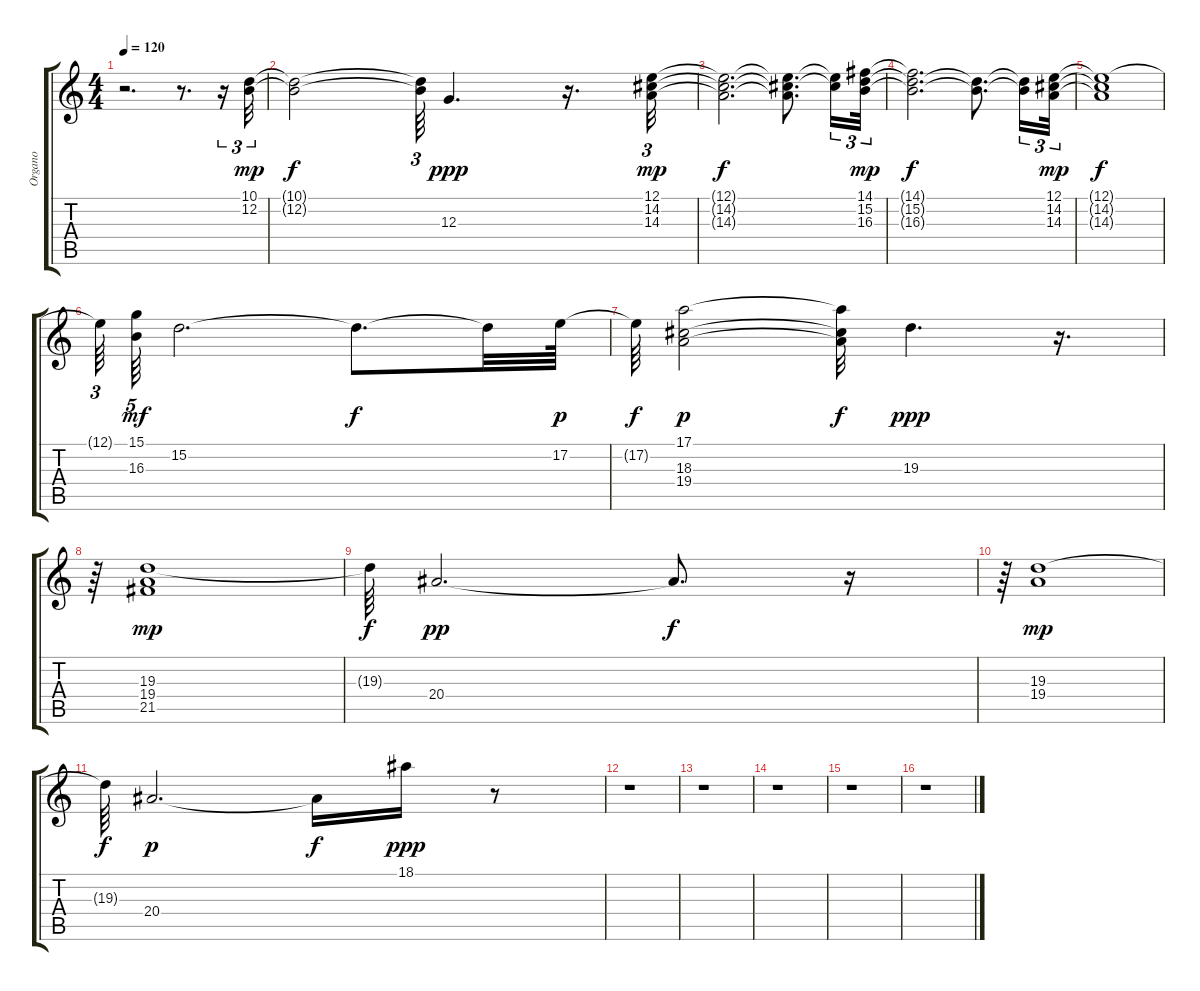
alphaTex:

\track ("Organo" "Organo") {instrument rockorgan}
\staff {score tabs}
\tuning (E4 B3 G3 D3 A2 E2) {hide}
\ts (4 4)
\tempo 120
\clef g2
\ks c
r.2{d dy p} r.8{d} r.16{tu (3 2)} (10.1 12.2).32{tu (3 2) dy mp} |
(10.1{t} 12.2{t}).2{dy f} (10.1{t} 12.2{t}).64{tu (3 2)} 12.3.4{d dy ppp} r.16{d} (12.1 14.2 14.3).32{tu (3 2) dy mp} |
(12.1{t} 14.2{t} 14.3{t}).2{d dy f} (12.1{t} 14.2{t} 14.3{t}).8{d} (12.1{t} 14.2{t}).16{tu (3 2)} (14.1 15.2 16.3).32{tu (3 2) dy mp} |
(14.1{t} 15.2{t} 16.3{t}).2{d dy f} (15.2{t} 16.3{t}).8{d} (15.2{t} 16.3{t}).16{tu (3 2)} (12.1 14.2 14.3).32{tu (3 2) dy mp} |
(12.1{t} 14.2{t} 14.3{t}).1{dy f} |
12.1{t}.64{tu (3 2)} (15.1 16.3).64{tu (5 4) dy mf} 15.2.2{d} 15.2{t}.8{d dy f} 15.2{t}.32 17.2.64{dy p} |
17.2{t}.64{dy f} (17.1 18.3 19.4).2{dy p} (17.1{t} 18.3{t} 19.4{t}).32{dy f} 19.3.4{d dy ppp} r.16{d} |
r.64 (19.3 19.4 21.5).1{dy mp} |
19.3{t}.64{dy f} 20.4.2{d dy pp} 20.4{t}.8{d dy f} r.16 |
r.64 (19.3 19.4).1{dy mp} |
19.3{t}.64{dy f} 20.4.2{d dy p} 20.4{t}.16{dy f} 18.1.16{dy ppp} r.8 |
r.1 |
r.1 |
r.1 |
r.1 |
r.1
